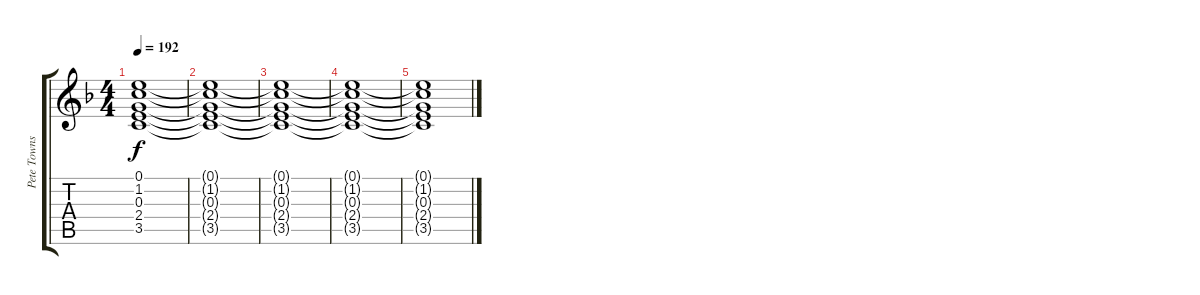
\track ("Pete Townshed - Guitar" "Pete Towns") {instrument overdrivenguitar}
\staff {score tabs}
\tuning (E4 B3 G3 D3 A2 E2) {hide}
\ts (4 4)
\tempo 192
\clef g2
\ks f
(0.1 1.2 0.3 2.4 3.5).1{dy f} |
(0.1{t} 1.2{t} 0.3{t} 2.4{t} 3.5{t}).1 |
(0.1{t} 1.2{t} 0.3{t} 2.4{t} 3.5{t}).1{volume 0} |
(0.1{t} 1.2{t} 0.3{t} 2.4{t} 3.5{t}).1 |
(0.1{t} 1.2{t} 0.3{t} 2.4{t} 3.5{t}).1
